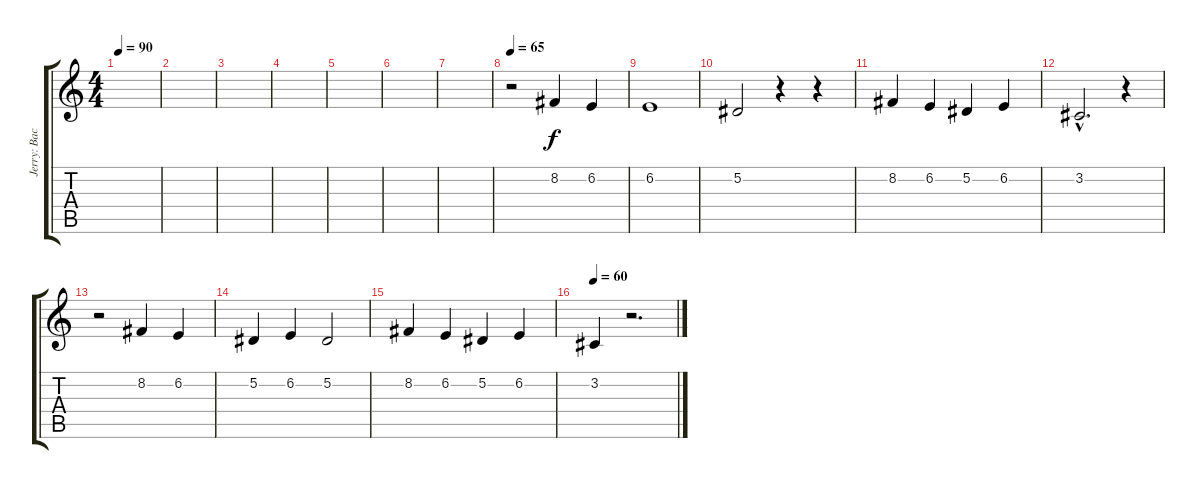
\track ("Jerry: Backing Vocals" "Jerry: Bac") {instrument panflute}
\staff {score tabs}
\tuning (Eb4 Bb3 Gb3 Db3 Ab2 Db2) {hide}
\ts (4 4)
\tempo 90
\clef g2
\ks c
|
|
|
|
|
|
|
\tempo 65
r.2 8.2.4 6.2.4 |
6.2.1 |
5.2.2 r.4 r.4 |
8.2.4 6.2.4 5.2.4 6.2.4 |
3.2{hac}.2{d} r.4 |
r.2 8.2.4 6.2.4 |
5.2.4 6.2.4 5.2.2 |
8.2.4 6.2.4 5.2.4 6.2.4 |
\tempo 60
3.2.4 r.2{d}
